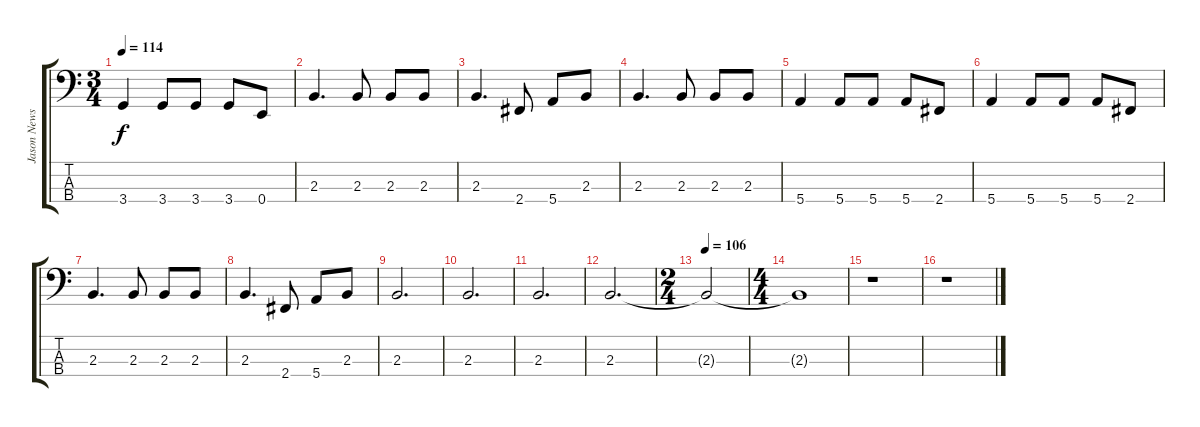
\track ("Jason Newsted [Bass]" "Jason News") {instrument electricbassfinger}
\staff {score tabs}
\tuning (G2 D2 A1 E1) {hide}
\ts (3 4)
\tempo 114
\clef f4
\ks c
3.4.4{dy f} 3.4.8 3.4.8 3.4.8 0.4.8 |
2.3.4{d} 2.3.8 2.3.8 2.3.8 |
2.3.4{d} 2.4.8 5.4.8 2.3.8 |
2.3.4{d} 2.3.8 2.3.8 2.3.8 |
5.4.4 5.4.8 5.4.8 5.4.8 2.4.8 |
5.4.4 5.4.8 5.4.8 5.4.8 2.4.8 |
2.3.4{d} 2.3.8 2.3.8 2.3.8 |
2.3.4{d} 2.4.8 5.4.8 2.3.8 |
2.3.2{d} |
2.3.2{d} |
2.3.2{d} |
2.3.2{d} |
\ts (2 4)
\tempo 106
2.3{t}.2 |
\ts (4 4)
2.3{t}.1 |
r.1 |
r.1
